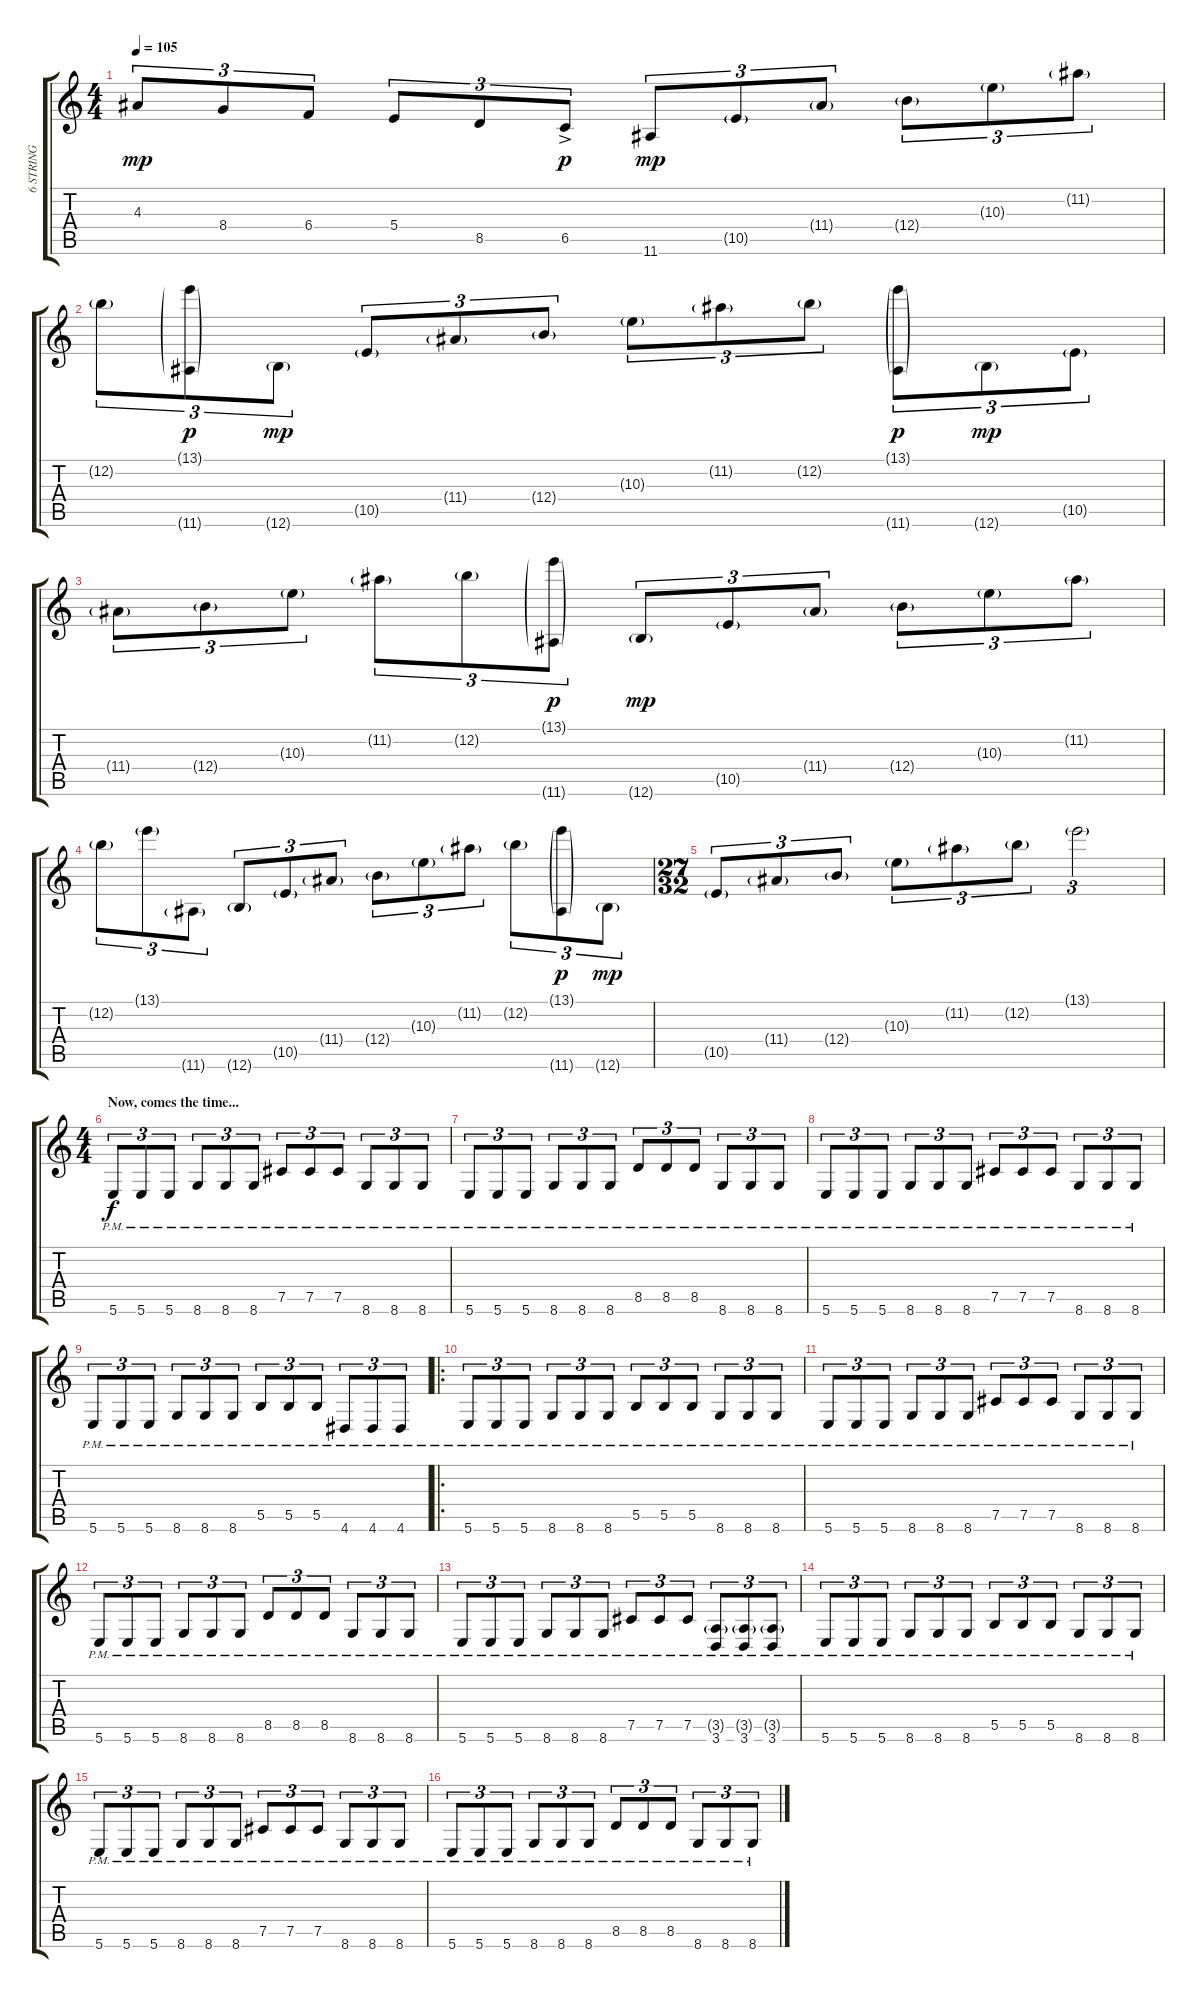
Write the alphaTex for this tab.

\track ("6 STRING" "6 STRING") {instrument distortionguitar}
\staff {score tabs}
\tuning (Eb4 B3 Gb3 B2 Gb2 B1) {hide}
\ts (4 4)
\tempo 105
\clef g2
\ks c
4.3.8{tu (3 2) dy mp} 8.4.8{tu (3 2)} 6.4.8{tu (3 2)} 5.4.8{tu (3 2)} 8.5.8{tu (3 2)} 6.5{ac}.8{tu (3 2) dy p} 11.6.8{tu (3 2) dy mp} 10.5{g}.8{tu (3 2)} 11.4{g}.8{tu (3 2)} 12.4{g}.8{tu (3 2)} 10.3{g}.8{tu (3 2)} 11.2{g}.8{tu (3 2)} |
12.2{g}.8{tu (3 2)} (13.1{g} 11.6{g}).8{tu (3 2) dy p} 12.6{g}.8{tu (3 2) dy mp} 10.5{g}.8{tu (3 2)} 11.4{g}.8{tu (3 2)} 12.4{g}.8{tu (3 2)} 10.3{g}.8{tu (3 2)} 11.2{g}.8{tu (3 2)} 12.2{g}.8{tu (3 2)} (13.1{g} 11.6{g}).8{tu (3 2) dy p} 12.6{g}.8{tu (3 2) dy mp} 10.5{g}.8{tu (3 2)} |
11.4{g}.8{tu (3 2)} 12.4{g}.8{tu (3 2)} 10.3{g}.8{tu (3 2)} 11.2{g}.8{tu (3 2)} 12.2{g}.8{tu (3 2)} (13.1{g} 11.6{g}).8{tu (3 2) dy p} 12.6{g}.8{tu (3 2) dy mp} 10.5{g}.8{tu (3 2)} 11.4{g}.8{tu (3 2)} 12.4{g}.8{tu (3 2)} 10.3{g}.8{tu (3 2)} 11.2{g}.8{tu (3 2)} |
12.2{g}.8{tu (3 2)} 13.1{g}.8{tu (3 2)} 11.6{g}.8{tu (3 2)} 12.6{g}.8{tu (3 2)} 10.5{g}.8{tu (3 2)} 11.4{g}.8{tu (3 2)} 12.4{g}.8{tu (3 2)} 10.3{g}.8{tu (3 2)} 11.2{g}.8{tu (3 2)} 12.2{g}.8{tu (3 2)} (13.1{g} 11.6{g}).8{tu (3 2) dy p} 12.6{g}.8{tu (3 2) dy mp} |
\ts (27 32)
10.5{g}.8{tu (3 2)} 11.4{g}.8{tu (3 2)} 12.4{g}.8{tu (3 2)} 10.3{g}.8{tu (3 2)} 11.2{g}.8{tu (3 2)} 12.2{g}.8{tu (3 2)} 13.1{g}.2{tu (3 2)} |
\ts (4 4)
\section ("" "Now, comes the time...")
5.6{pm}.8{tu (3 2) dy f} 5.6{pm}.8{tu (3 2)} 5.6{pm}.8{tu (3 2)} 8.6{pm}.8{tu (3 2)} 8.6{pm}.8{tu (3 2)} 8.6{pm}.8{tu (3 2)} 7.5{pm}.8{tu (3 2)} 7.5{pm}.8{tu (3 2)} 7.5{pm}.8{tu (3 2)} 8.6{pm}.8{tu (3 2)} 8.6{pm}.8{tu (3 2)} 8.6{pm}.8{tu (3 2)} |
5.6{pm}.8{tu (3 2)} 5.6{pm}.8{tu (3 2)} 5.6{pm}.8{tu (3 2)} 8.6{pm}.8{tu (3 2)} 8.6{pm}.8{tu (3 2)} 8.6{pm}.8{tu (3 2)} 8.5{pm}.8{tu (3 2)} 8.5{pm}.8{tu (3 2)} 8.5{pm}.8{tu (3 2)} 8.6{pm}.8{tu (3 2)} 8.6{pm}.8{tu (3 2)} 8.6{pm}.8{tu (3 2)} |
5.6{pm}.8{tu (3 2)} 5.6{pm}.8{tu (3 2)} 5.6{pm}.8{tu (3 2)} 8.6{pm}.8{tu (3 2)} 8.6{pm}.8{tu (3 2)} 8.6{pm}.8{tu (3 2)} 7.5{pm}.8{tu (3 2)} 7.5{pm}.8{tu (3 2)} 7.5{pm}.8{tu (3 2)} 8.6{pm}.8{tu (3 2)} 8.6{pm}.8{tu (3 2)} 8.6{pm}.8{tu (3 2)} |
5.6{pm}.8{tu (3 2)} 5.6{pm}.8{tu (3 2)} 5.6{pm}.8{tu (3 2)} 8.6{pm}.8{tu (3 2)} 8.6{pm}.8{tu (3 2)} 8.6{pm}.8{tu (3 2)} 5.5{pm}.8{tu (3 2)} 5.5{pm}.8{tu (3 2)} 5.5{pm}.8{tu (3 2)} 4.6{pm}.8{tu (3 2)} 4.6{pm}.8{tu (3 2)} 4.6{pm}.8{tu (3 2)} |
\ro
5.6{pm}.8{tu (3 2)} 5.6{pm}.8{tu (3 2)} 5.6{pm}.8{tu (3 2)} 8.6{pm}.8{tu (3 2)} 8.6{pm}.8{tu (3 2)} 8.6{pm}.8{tu (3 2)} 5.5{pm}.8{tu (3 2)} 5.5{pm}.8{tu (3 2)} 5.5{pm}.8{tu (3 2)} 8.6{pm}.8{tu (3 2)} 8.6{pm}.8{tu (3 2)} 8.6{pm}.8{tu (3 2)} |
5.6{pm}.8{tu (3 2)} 5.6{pm}.8{tu (3 2)} 5.6{pm}.8{tu (3 2)} 8.6{pm}.8{tu (3 2)} 8.6{pm}.8{tu (3 2)} 8.6{pm}.8{tu (3 2)} 7.5{pm}.8{tu (3 2)} 7.5{pm}.8{tu (3 2)} 7.5{pm}.8{tu (3 2)} 8.6{pm}.8{tu (3 2)} 8.6{pm}.8{tu (3 2)} 8.6{pm}.8{tu (3 2)} |
5.6{pm}.8{tu (3 2)} 5.6{pm}.8{tu (3 2)} 5.6{pm}.8{tu (3 2)} 8.6{pm}.8{tu (3 2)} 8.6{pm}.8{tu (3 2)} 8.6{pm}.8{tu (3 2)} 8.5{pm}.8{tu (3 2)} 8.5{pm}.8{tu (3 2)} 8.5{pm}.8{tu (3 2)} 8.6{pm}.8{tu (3 2)} 8.6{pm}.8{tu (3 2)} 8.6{pm}.8{tu (3 2)} |
5.6{pm}.8{tu (3 2)} 5.6{pm}.8{tu (3 2)} 5.6{pm}.8{tu (3 2)} 8.6{pm}.8{tu (3 2)} 8.6{pm}.8{tu (3 2)} 8.6{pm}.8{tu (3 2)} 7.5{pm}.8{tu (3 2)} 7.5{pm}.8{tu (3 2)} 7.5{pm}.8{tu (3 2)} (3.5{g pm} 3.6{pm}).8{tu (3 2)} (3.5{g pm} 3.6{pm}).8{tu (3 2)} (3.5{g pm} 3.6{pm}).8{tu (3 2)} |
5.6{pm}.8{tu (3 2)} 5.6{pm}.8{tu (3 2)} 5.6{pm}.8{tu (3 2)} 8.6{pm}.8{tu (3 2)} 8.6{pm}.8{tu (3 2)} 8.6{pm}.8{tu (3 2)} 5.5{pm}.8{tu (3 2)} 5.5{pm}.8{tu (3 2)} 5.5{pm}.8{tu (3 2)} 8.6{pm}.8{tu (3 2)} 8.6{pm}.8{tu (3 2)} 8.6{pm}.8{tu (3 2)} |
5.6{pm}.8{tu (3 2)} 5.6{pm}.8{tu (3 2)} 5.6{pm}.8{tu (3 2)} 8.6{pm}.8{tu (3 2)} 8.6{pm}.8{tu (3 2)} 8.6{pm}.8{tu (3 2)} 7.5{pm}.8{tu (3 2)} 7.5{pm}.8{tu (3 2)} 7.5{pm}.8{tu (3 2)} 8.6{pm}.8{tu (3 2)} 8.6{pm}.8{tu (3 2)} 8.6{pm}.8{tu (3 2)} |
5.6{pm}.8{tu (3 2)} 5.6{pm}.8{tu (3 2)} 5.6{pm}.8{tu (3 2)} 8.6{pm}.8{tu (3 2)} 8.6{pm}.8{tu (3 2)} 8.6{pm}.8{tu (3 2)} 8.5{pm}.8{tu (3 2)} 8.5{pm}.8{tu (3 2)} 8.5{pm}.8{tu (3 2)} 8.6{pm}.8{tu (3 2)} 8.6{pm}.8{tu (3 2)} 8.6{pm}.8{tu (3 2)}
